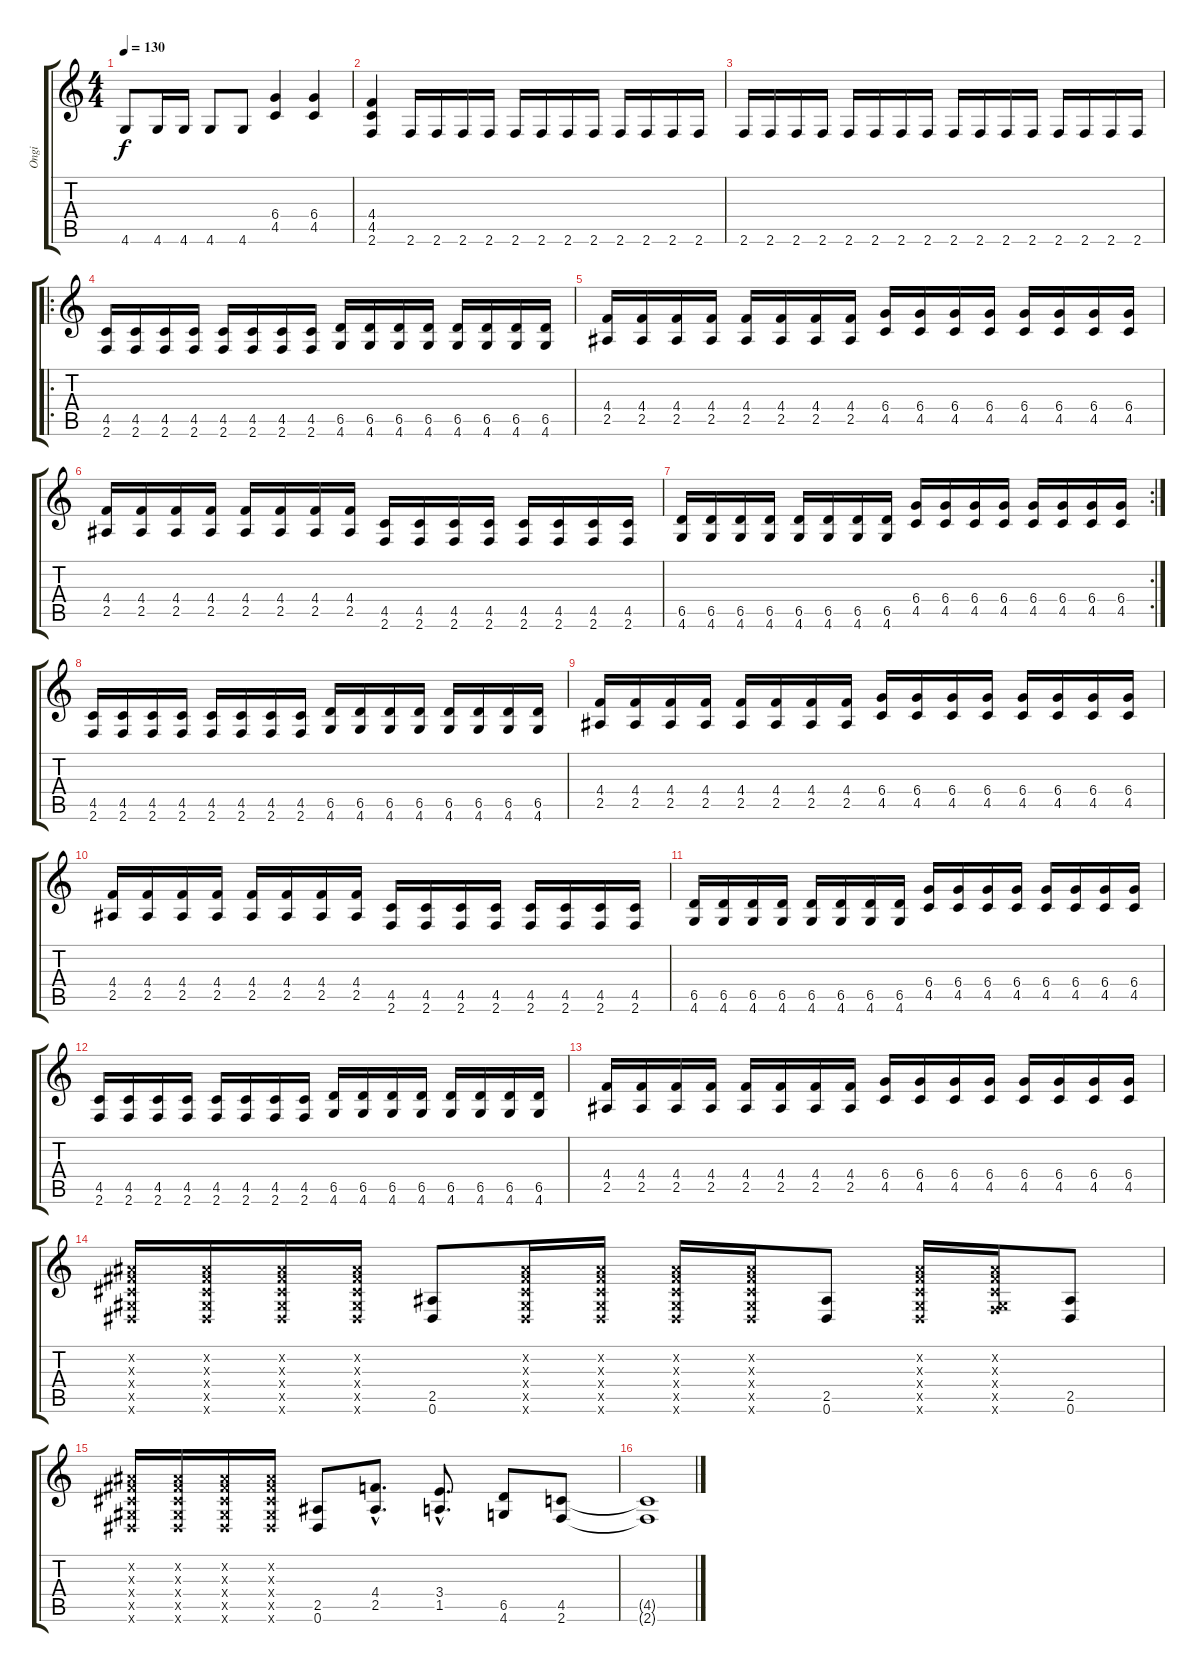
\track ("Ongi" "Ongi") {instrument distortionguitar}
\staff {score tabs}
\tuning (Eb4 Bb3 Gb3 Db3 Ab2 Eb2) {hide}
\ts (4 4)
\tempo 130
\clef g2
\ks c
4.6.8{dy f} 4.6.16 4.6.16 4.6.8 4.6.8 (6.4 4.5).4 (6.4 4.5).4 |
(4.4 4.5 2.6).4 2.6.16 2.6.16 2.6.16 2.6.16 2.6.16 2.6.16 2.6.16 2.6.16 2.6.16 2.6.16 2.6.16 2.6.16 |
2.6.16 2.6.16 2.6.16 2.6.16 2.6.16 2.6.16 2.6.16 2.6.16 2.6.16 2.6.16 2.6.16 2.6.16 2.6.16 2.6.16 2.6.16 2.6.16 |
\ro
(4.5 2.6).16 (4.5 2.6).16 (4.5 2.6).16 (4.5 2.6).16 (4.5 2.6).16 (4.5 2.6).16 (4.5 2.6).16 (4.5 2.6).16 (6.5 4.6).16 (6.5 4.6).16 (6.5 4.6).16 (6.5 4.6).16 (6.5 4.6).16 (6.5 4.6).16 (6.5 4.6).16 (6.5 4.6).16 |
(4.4 2.5).16 (4.4 2.5).16 (4.4 2.5).16 (4.4 2.5).16 (4.4 2.5).16 (4.4 2.5).16 (4.4 2.5).16 (4.4 2.5).16 (6.4 4.5).16 (6.4 4.5).16 (6.4 4.5).16 (6.4 4.5).16 (6.4 4.5).16 (6.4 4.5).16 (6.4 4.5).16 (6.4 4.5).16 |
(4.4 2.5).16 (4.4 2.5).16 (4.4 2.5).16 (4.4 2.5).16 (4.4 2.5).16 (4.4 2.5).16 (4.4 2.5).16 (4.4 2.5).16 (4.5 2.6).16 (4.5 2.6).16 (4.5 2.6).16 (4.5 2.6).16 (4.5 2.6).16 (4.5 2.6).16 (4.5 2.6).16 (4.5 2.6).16 |
\rc 2
(6.5 4.6).16 (6.5 4.6).16 (6.5 4.6).16 (6.5 4.6).16 (6.5 4.6).16 (6.5 4.6).16 (6.5 4.6).16 (6.5 4.6).16 (6.4 4.5).16 (6.4 4.5).16 (6.4 4.5).16 (6.4 4.5).16 (6.4 4.5).16 (6.4 4.5).16 (6.4 4.5).16 (6.4 4.5).16 |
(4.5 2.6).16 (4.5 2.6).16 (4.5 2.6).16 (4.5 2.6).16 (4.5 2.6).16 (4.5 2.6).16 (4.5 2.6).16 (4.5 2.6).16 (6.5 4.6).16 (6.5 4.6).16 (6.5 4.6).16 (6.5 4.6).16 (6.5 4.6).16 (6.5 4.6).16 (6.5 4.6).16 (6.5 4.6).16 |
(4.4 2.5).16 (4.4 2.5).16 (4.4 2.5).16 (4.4 2.5).16 (4.4 2.5).16 (4.4 2.5).16 (4.4 2.5).16 (4.4 2.5).16 (6.4 4.5).16 (6.4 4.5).16 (6.4 4.5).16 (6.4 4.5).16 (6.4 4.5).16 (6.4 4.5).16 (6.4 4.5).16 (6.4 4.5).16 |
(4.4 2.5).16 (4.4 2.5).16 (4.4 2.5).16 (4.4 2.5).16 (4.4 2.5).16 (4.4 2.5).16 (4.4 2.5).16 (4.4 2.5).16 (4.5 2.6).16 (4.5 2.6).16 (4.5 2.6).16 (4.5 2.6).16 (4.5 2.6).16 (4.5 2.6).16 (4.5 2.6).16 (4.5 2.6).16 |
(6.5 4.6).16 (6.5 4.6).16 (6.5 4.6).16 (6.5 4.6).16 (6.5 4.6).16 (6.5 4.6).16 (6.5 4.6).16 (6.5 4.6).16 (6.4 4.5).16 (6.4 4.5).16 (6.4 4.5).16 (6.4 4.5).16 (6.4 4.5).16 (6.4 4.5).16 (6.4 4.5).16 (6.4 4.5).16 |
(4.5 2.6).16 (4.5 2.6).16 (4.5 2.6).16 (4.5 2.6).16 (4.5 2.6).16 (4.5 2.6).16 (4.5 2.6).16 (4.5 2.6).16 (6.5 4.6).16 (6.5 4.6).16 (6.5 4.6).16 (6.5 4.6).16 (6.5 4.6).16 (6.5 4.6).16 (6.5 4.6).16 (6.5 4.6).16 |
(4.4 2.5).16 (4.4 2.5).16 (4.4 2.5).16 (4.4 2.5).16 (4.4 2.5).16 (4.4 2.5).16 (4.4 2.5).16 (4.4 2.5).16 (6.4 4.5).16 (6.4 4.5).16 (6.4 4.5).16 (6.4 4.5).16 (6.4 4.5).16 (6.4 4.5).16 (6.4 4.5).16 (6.4 4.5).16 |
(0.2{x} 0.3{x} 0.4{x} 0.5{x} 0.6{x}).16 (0.2{x} 0.3{x} 0.4{x} 0.5{x} 0.6{x}).16 (0.2{x} 0.3{x} 0.4{x} 0.5{x} 0.6{x}).16 (0.2{x} 0.3{x} 0.4{x} 0.5{x} 0.6{x}).16 (2.5 0.6).8 (0.2{x} 0.3{x} 0.4{x} 0.5{x} 0.6{x}).16 (0.2{x} 0.3{x} 0.4{x} 0.5{x} 0.6{x}).16 (0.2{x} 0.3{x} 0.4{x} 0.5{x} 0.6{x}).16 (0.2{x} 0.3{x} 0.4{x} 0.5{x} 0.6{x}).16 (2.5 0.6).8 (0.2{x} 0.3{x} 0.4{x} 0.5{x} 0.6{x}).16 (0.2{x} 0.3{x} 0.4{x} 0.5{x} 2.6{x}).16 (2.5 0.6).8 |
(0.2{x} 0.3{x} 0.4{x} 0.5{x} 0.6{x}).16 (0.2{x} 0.3{x} 0.4{x} 0.5{x} 0.6{x}).16 (0.2{x} 0.3{x} 0.4{x} 0.5{x} 0.6{x}).16 (0.2{x} 0.3{x} 0.4{x} 0.5{x} 0.6{x}).16 (2.5 0.6).8 (4.4{hac} 2.5{hac}).8{d} (3.4{hac} 1.5{hac}).8{d} (6.5 4.6).8 (4.5 2.6).8 |
(4.5{t} 2.6{t}).1{volume 3}
